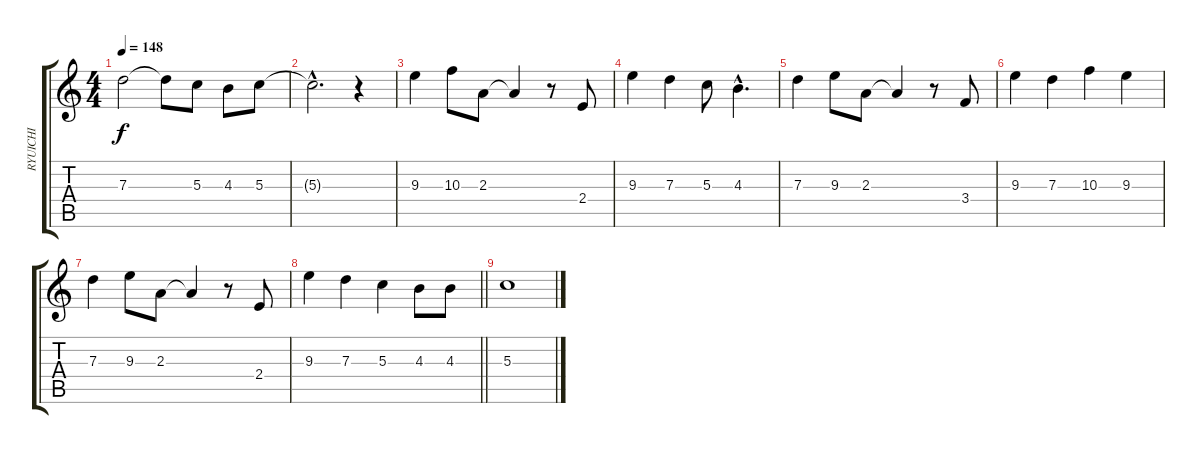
\track ("RYUICHI" "RYUICHI") {instrument acousticguitarnylon}
\staff {score tabs}
\tuning (E4 B3 G3 D3 A2 E2) {hide}
\ts (4 4)
\tempo 148
\clef g2
\ks c
7.3.2{dy f} 7.3{t}.8 5.3.8 4.3.8 5.3.8 |
5.3{hac t}.2{d} r.4 |
9.3.4 10.3.8 2.3.8 2.3{t}.4 r.8 2.4.8 |
9.3.4 7.3.4 5.3.8 4.3{hac}.4{d} |
7.3.4 9.3.8 2.3.8 2.3{t}.4 r.8 3.4.8 |
9.3.4 7.3.4 10.3.4 9.3.4 |
7.3.4 9.3.8 2.3.8 2.3{t}.4 r.8 2.4.8 |
\barLineRight lightlight
9.3.4 7.3.4 5.3.4 4.3.8 4.3.8 |
5.3.1
